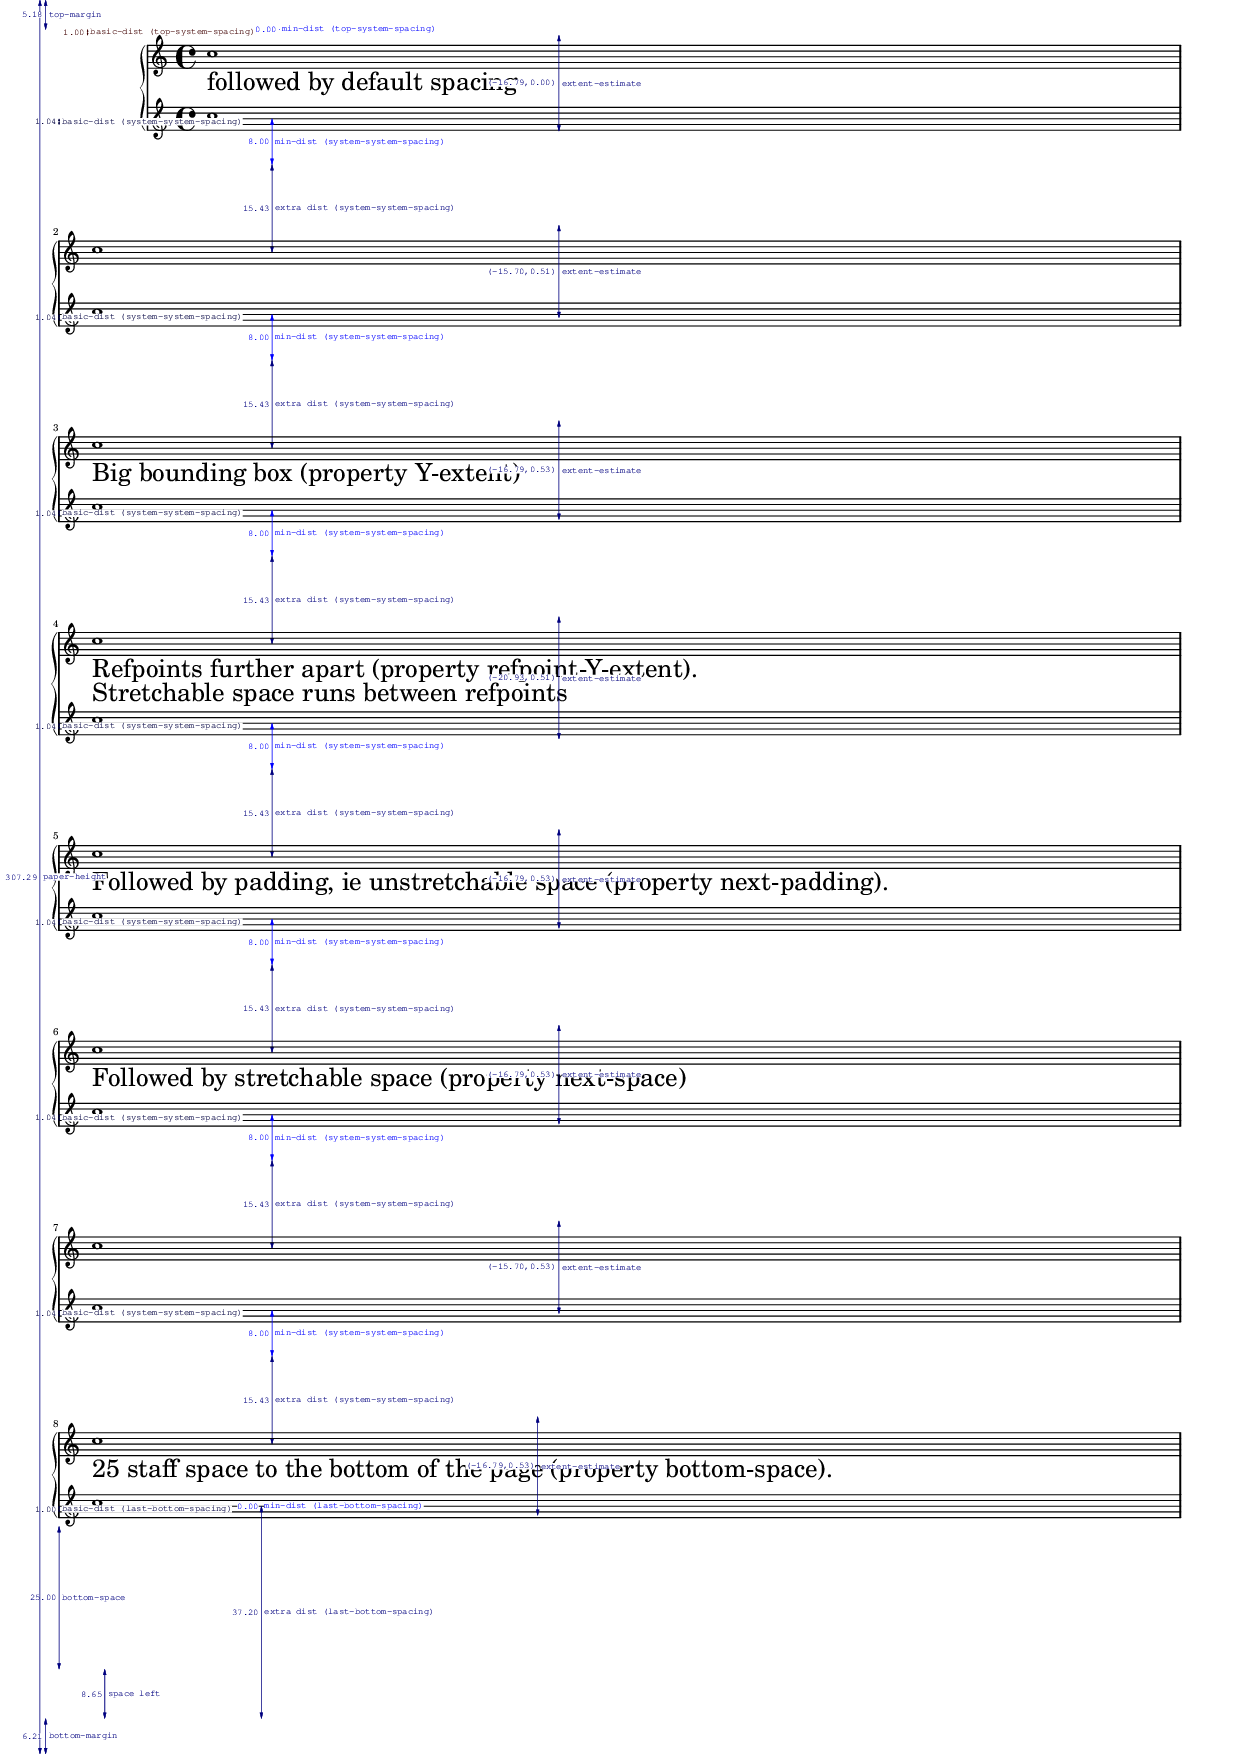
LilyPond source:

\version "2.10.12"

\header { texidoc = "
By setting properties in @code{NonMusicalPaperColumn}, vertical spacing of
page layout can be adjusted.

For technical reasons, @code{\overrideProperty} has to be used for setting
properties on individual objects.  @code{\override} may still be used for
global overrides.

By setting @code{annotate-spacing}, we can see the effect of each property.
" }

#(set-global-staff-size 11)

\book {
  \score {
    \relative c'' \new PianoStaff <<
      \new Voice {
        c1_"followed by default spacing"
        \break

        c
        \break

        \overrideProperty
          #"Score.NonMusicalPaperColumn"
          #'line-break-system-details
          #'((Y-extent . (-30 . 10)))
        c_"Big bounding box (property Y-extent)"
        \break

        \overrideProperty
          #"Score.NonMusicalPaperColumn"
          #'line-break-system-details
          #'((refpoint-Y-extent . (-37 . -10)))
        c_\markup {
          \column {
            "Refpoints further apart (property refpoint-Y-extent)."
            "Stretchable space runs between refpoints" } }
        \break

        \overrideProperty
          #"Score.NonMusicalPaperColumn"
          #'line-break-system-details
          #'((next-padding . 10))
        c_"Followed by padding, ie unstretchable space (property next-padding)."
        \break

        \overrideProperty
          #"Score.NonMusicalPaperColumn"
          #'line-break-system-details
          #'((next-space . 20))
        c_"Followed by stretchable space (property next-space)"
        \break

        c
        \break

        \overrideProperty
          #"Score.NonMusicalPaperColumn"
          #'line-break-system-details
          #'((bottom-space . 25.0))
        c_"25 staff space to the bottom of the page (property bottom-space)."
        \break
      }
      { c1 c c c c c c c }
    >>
  }

  \paper {
    ragged-last-bottom = ##f
    annotate-spacing = ##t
    between-system-space = 1.0
    #(set! text-font-defaults
      (acons
       'font-size 6
       text-font-defaults))
  }
}
